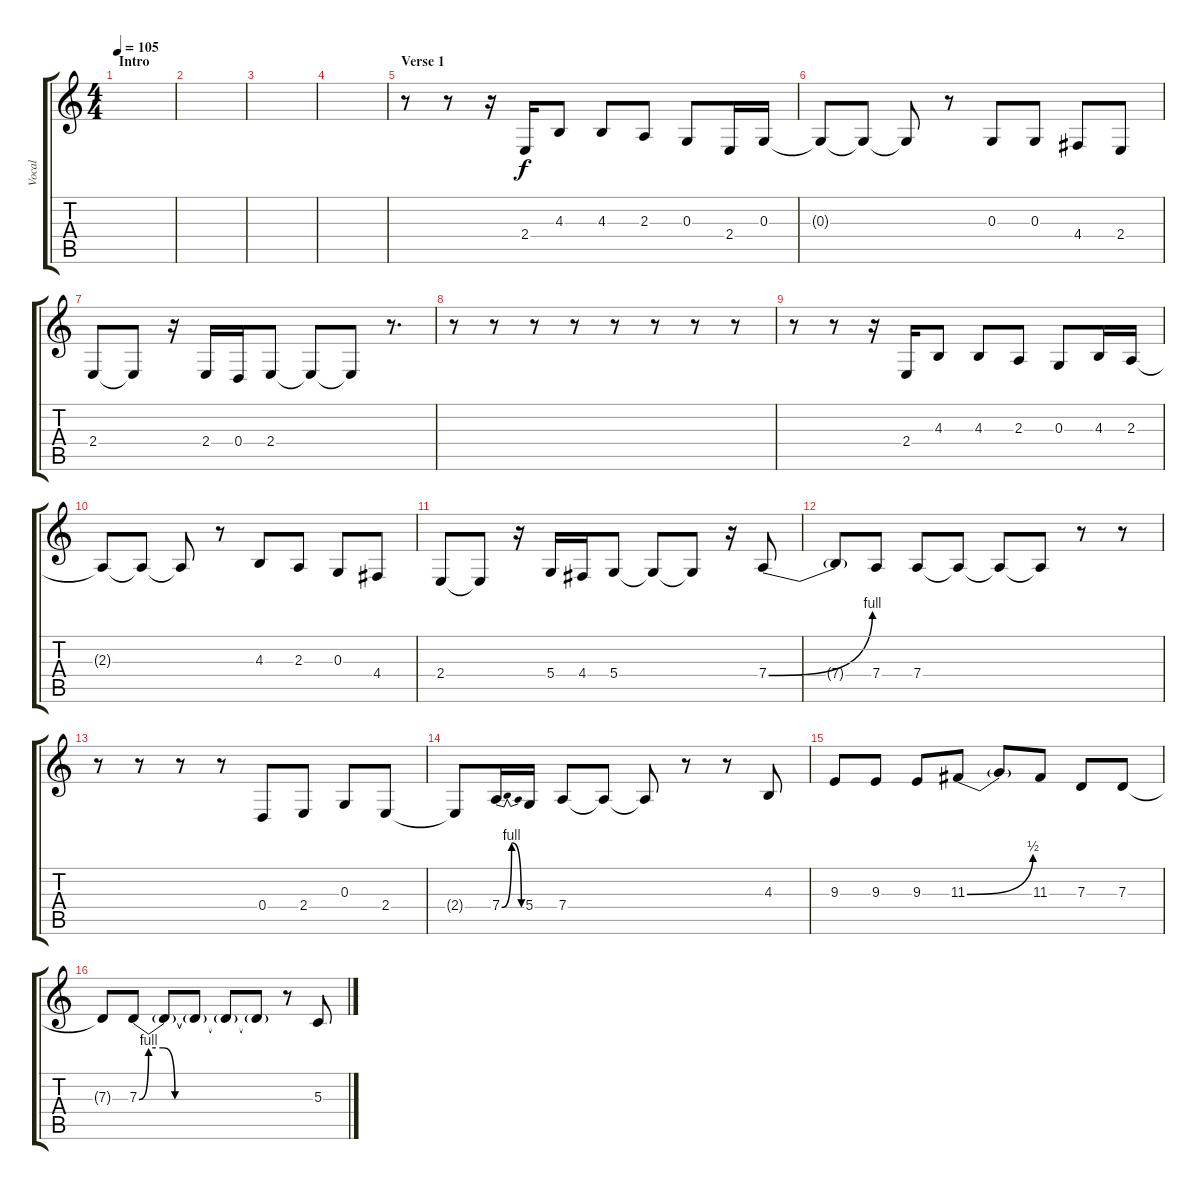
\track ("Vocal" "Vocal") {instrument oboe}
\staff {score tabs}
\tuning (E4 B3 G3 D3 A2 E2) {hide}
\ts (4 4)
\section ("" "Intro")
\tempo 105
\clef g2
\ks c
|
|
|
|
\section ("" "Verse 1")
r.8 r.8 r.16 2.4.16 4.3.8 4.3.8 2.3.8 0.3.8 2.4.16 0.3.16 |
0.3{t}.8 0.3{t}.8 0.3{t}.8 r.8 0.3.8 0.3.8 4.4.8 2.4.8 |
2.4.8 2.4{t}.8 r.16 2.4.16 0.4.16 2.4.8 2.4{t}.8 2.4{t}.8 r.8{d} |
r.8 r.8 r.8 r.8 r.8 r.8 r.8 r.8 |
r.8 r.8 r.16 2.4.16 4.3.8 4.3.8 2.3.8 0.3.8 4.3.16 2.3.16 |
2.3{t}.8 2.3{t}.8 2.3{t}.8 r.8 4.3.8 2.3.8 0.3.8 4.4.8 |
2.4.8 2.4{t}.8 r.16 5.4.16 4.4.16 5.4.8 5.4{t}.8 5.4{t}.8 r.16 7.4{be (bend 0 0 60 4)}.8 |
7.4{t}.8 7.4.8 7.4.8 7.4{t}.8 7.4{t}.8 7.4{t}.8 r.8 r.8 |
r.8 r.8 r.8 r.8 0.4.8 2.4.8 0.3.8 2.4.8 |
2.4{t}.8 7.4{be (bendrelease 0 0 30 4 30 4 60 0)}.16 5.4.16 7.4.8 7.4{t}.8 7.4{t}.8 r.8 r.8 4.3.8 |
9.3.8 9.3.8 9.3.8 11.3{be (bend 0 0 60 2)}.8 11.3{t}.8 11.3.8 7.3.8 7.3.8 |
7.3{t}.8 7.3{be (custom 0 0 4 4 10 4 15 0 21 0 45 0 60 0)}.8 7.3{t}.8 7.3{t}.8 7.3{t}.8 7.3{t}.8 r.8 5.3.8
